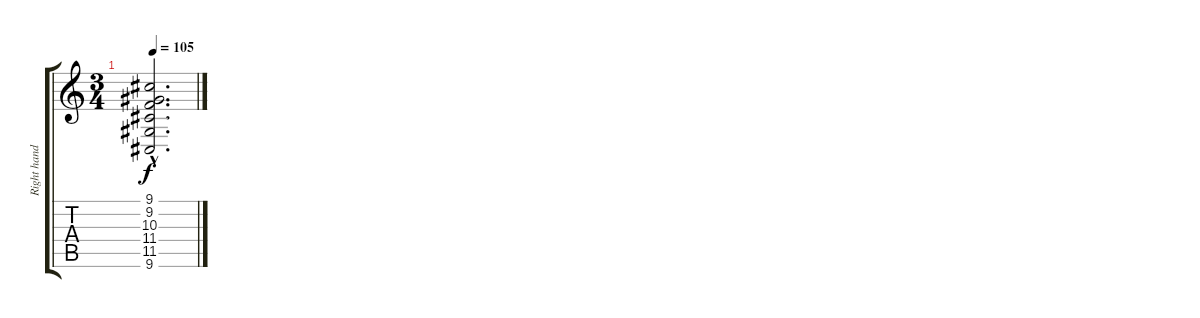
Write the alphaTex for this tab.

\track ("Right hand" "Right hand") {instrument brightacousticpiano}
\staff {score tabs}
\tuning (E4 B3 G3 D3 A2 E2) {hide}
\ts (3 4)
\tempo 105
\clef g2
\ks c
(9.1{hac t} 9.2{hac t} 10.3{hac t} 11.4{hac t} 11.5{hac t} 9.6{hac t}).2{d dy f}
